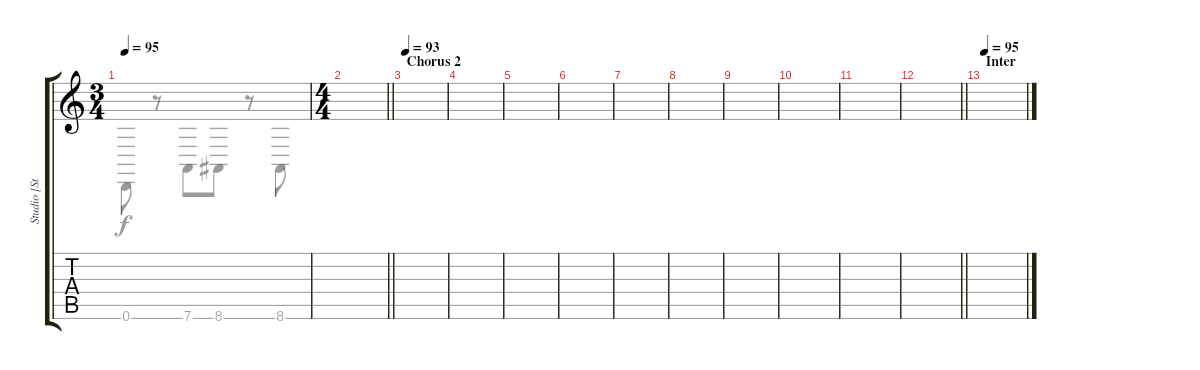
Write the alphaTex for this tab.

\track ("Studio [Strings/FX]" "Studio [St") {instrument stringensemble1}
\staff {score tabs}
\tuning (E4 B3 G3 D3 A2 D2) {hide}
\voice
\ts (3 4)
\tempo 95
\clef g2
\ks c
|
\ts (4 4)
\barLineRight lightlight
|
\section ("" "Chorus 2")
\tempo 93
|
|
|
|
|
|
|
|
|
\barLineRight lightlight
|
\section ("" "Inter")
\tempo 95
|
|
|
\voice
\clef g2
\ks c
0.6.8{dy f} r.8 7.6.8 8.6.8 r.8 8.6.8 |
\barLineRight lightlight
|
|
|
|
|
|
|
|
|
|
\barLineRight lightlight
|
|
|
|
